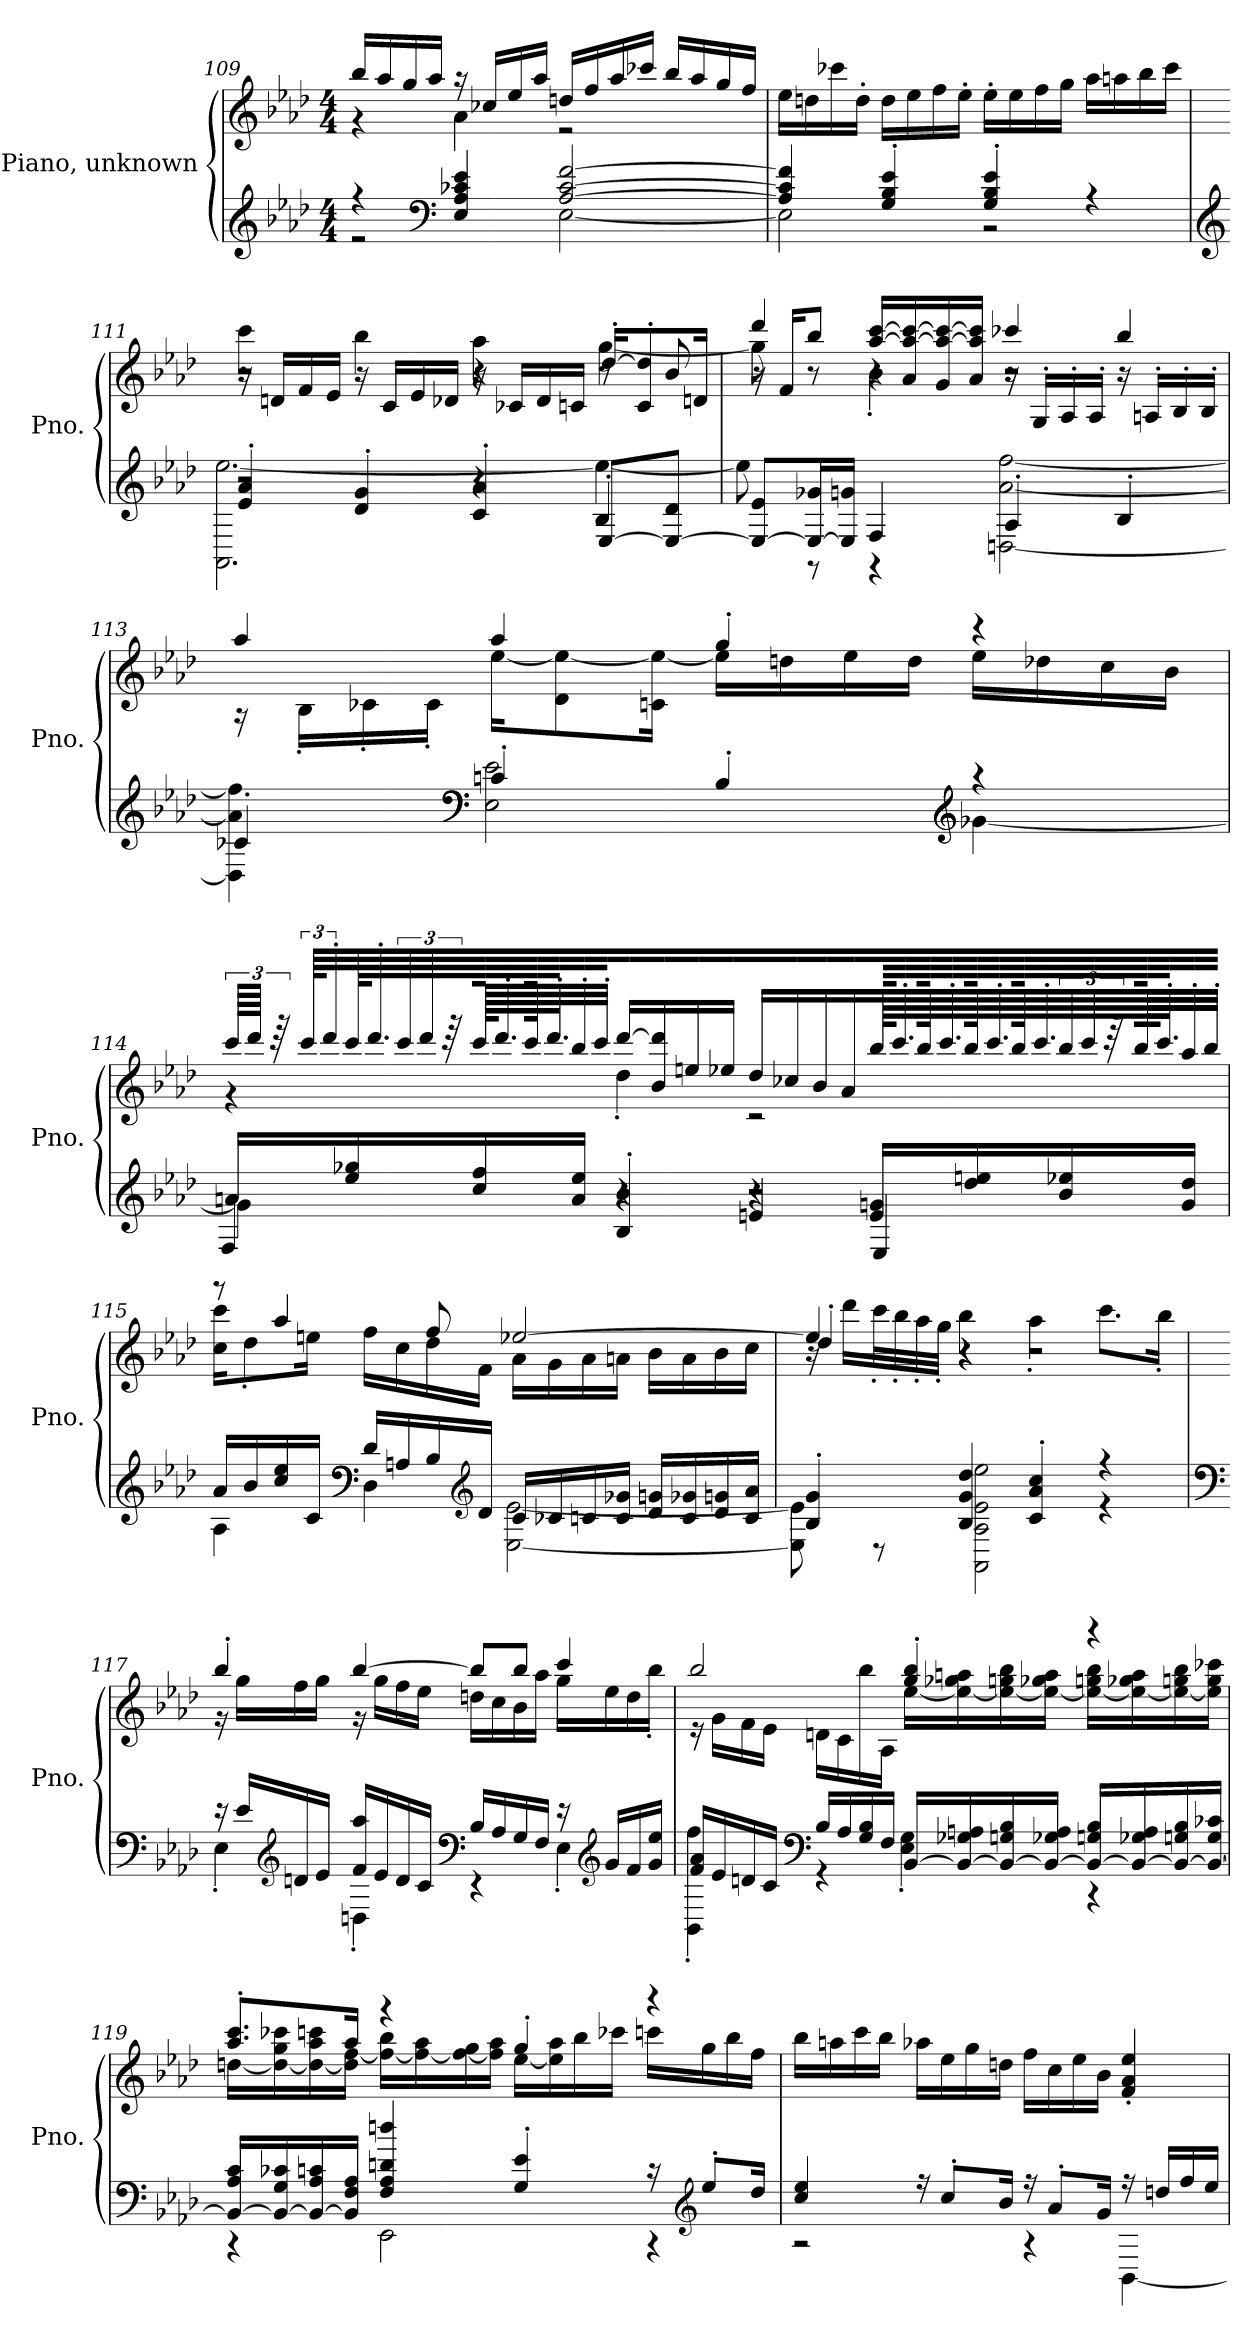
**kern	**kern
*part1	*part1
*staff2	*staff1
*I"Piano, unknown	*
*I'Pno.	*
*clefG2	*clefG2
*k[b-e-a-d-]	*k[b-e-a-d-]
*M4/4	*M4/4
=109	=109
*^	*^
4r	2r	16bb-/LL	4r
.	.	16aa-/	.
.	.	16gg/	.
.	.	16aa-/JJ	.
*clefF4	*	*	*
4E-/ 4A-/ 4c-X/ 4e-/	.	16r	4a-\
.	.	16cc-X/LL	.
.	.	16ee-/	.
.	.	16aa-/JJ	.
[2A-/ [2c-/ [2f/	[2E-\	16ddn/LL	2r
.	.	16ff/	.
.	.	16aa-/	.
.	.	16ccc-X/JJ	.
.	.	16bb-/LL	.
.	.	16aa-/	.
.	.	16gg/	.
.	.	16ff/JJ	.
*	*	*v	*v
!!LO:LB:g=z
=110	=110	=110
4A-/] 4c-/] 4f/]	2E-\]	16ee-\LL
.	.	16ddn\
.	.	16ccc-X\
.	.	16dd'\JJ
4G/' 4B-/' 4e-/'	.	16dd\LL
.	.	16ee-\
.	.	16ff\
.	.	16ee-'\JJ
4G/' 4B-/' 4e-/'	2r	16ee-'\LL
.	.	16ee-\
.	.	16ff\
.	.	16gg\JJ
4r	.	16aa-\LL
.	.	16aan\
.	.	16bb-\
.	.	16ccc-\JJ
*v	*v	*
=111	=111
*clefG2	*
*^	*^
*	*^	*	*^
4e-/' 4a-/'	2.AA-\ [2.ee-\	2r	2r	4ccc\	16r
.	.	.	.	.	16dn/LL
.	.	.	.	.	16f/
.	.	.	.	.	16e-/JJ
4d-/' 4g/'	.	.	.	4bb-\	16r
.	.	.	.	.	16c/LL
.	.	.	.	.	16e-/
.	.	.	.	.	16d-X/JJ
4c/' 4a-/'	.	4r	4r	4aa-\	16r
.	.	.	.	.	16c-X/LL
.	.	.	.	.	16d-/
.	.	.	.	.	16cn/JJ
[8E-/L	4ee-\_	4B-'/	8r	[4gg\	[16dd-'/KL
.	.	.	.	.	8c/' 8dd-/]'
8E-/_ 8d-/J	.	.	8b-/	.	.
.	.	.	.	.	16dn/Jk
*	*v	*v	*	*	*
!!LO:LB:g=z	!!	!!
=112	=112	=112	=112	=112
8E-/_ 8e-/L	8ee-\]	4ddd-/	8gg\]	16r
.	.	.	.	16f/KL
16E-/_ 16g-X/L	8r	.	8r	8bb-/J
16E-/] 16gn/JJ	.	.	.	.
4F/	4r	4r	4b-'\	[16aa-/ [16ccc/LL
.	.	.	.	16a-/ 16aa-/_ 16ccc/_
.	.	.	.	16g/ 16aa-/_ 16ccc/_
.	.	.	.	16a-/ 16aa-/] 16ccc/]JJ
4A-'/	[2Dn\ [2a-\ [2ff\	4ccc-X/	2r	16r
.	.	.	.	16G'/LL
.	.	.	.	16A-'/
.	.	.	.	16A-'/JJ
4B-'/	.	4bb-/	.	16r
.	.	.	.	16An'/LL
.	.	.	.	16B-'/
.	.	.	.	16B-'/JJ
*	*	*	*v	*v
!!LO:LB:g=z
=113	=113	=113	=113
4c-X'/	4D\] 4a-\] 4ff\]	4aa-/	16r
.	.	.	16B-'\LL
.	.	.	16c-X'\
.	.	.	16c-'\JJ
*clefF4	*	*	*
4cn'/	2E-\ 2e-\	4aa-/	[16ee-\KL
.	.	.	8d-\ 8ee-\_
.	.	.	16cn\ 16ee-\_Jk
4B-'/	.	4gg'/	16ee-\LL]
.	.	.	16ddn\
.	.	.	16ee-\
.	.	.	16dd\JJ
*clefG2	*	*	*
4r	[4g-X\	4r	16ee-\LL
.	.	.	16dd-X\
.	.	.	16cc\
.	.	.	16b-\JJ
!!LO:PB:g=z	!!
=114	=114	=114	=114
*	*^	*	*
16an/LL	4g-\]	4F/	96ccc/LLLL	4r
.	.	.	96ddd-/JJJJ	.
.	.	.	96r	.
.	.	.	96ccc/KLLL	.
.	.	.	48ddd-'/	.
16ee-/ 16gg-X/	.	.	128ccc/KL	.
.	.	.	64.ddd-'/	.
.	.	.	96ccc/	.
.	.	.	96ddd-/JJJJ	.
.	.	.	96r	.
16cc/ 16ff/	.	.	128ccc/KLLLL	.
.	.	.	64.ddd-'/	.
.	.	.	128ccc/K	.
.	.	.	64.ddd-'/J	.
16a/ 16ee-/JJ	.	.	32bb-'/	.
.	.	.	32ccc'/JJJ	.
4B-/' 4b-/'	4r	4r	[16ddd-/LL	4dd-'\
.	.	.	16b-/ 16ddd-/]	.
.	.	.	16een/	.
.	.	.	16ee-X/JJ	.
4en/	2r	4r	16dd-/LL	2r
.	.	.	16cc-X/	.
.	.	.	16b-/	.
.	.	.	16a-/	.
16e/ 16gn/LL	.	4E-/	128bb-/KLL	.
.	.	.	64.ccc'/	.
.	.	.	128bb-/K	.
.	.	.	64.ccc'/	.
16dd-/ 16een/	.	.	128bb-/K	.
.	.	.	64.ccc'/	.
.	.	.	128bb-/K	.
.	.	.	64.ccc'/	.
16b-/ 16ee-X/	.	.	96bb-/	.
.	.	.	96ccc/JJJJ	.
.	.	.	96r	.
.	.	.	128bb-/KLLLL	.
.	.	.	64.ccc'/J	.
16g/ 16dd-/JJ	.	.	32aa-'/	.
.	.	.	32bb-'/JJJ	.
*	*v	*v	*	*
!!LO:LB:g=z	!!
=115	=115	=115	=115
16a-/LL	4A-\	8r	16cc\ 16ccc\KL
16b-/	.	.	8dd-'\
16cc/ 16ee-/	.	4aa-/	.
16c/JJ	.	.	16een\Jk
*clefF4	*	*	*
16d-/LL	4D-\	.	16ff\LL
16An/	.	.	16cc\
16B-/	.	8ff/	16dd-\
*clefG2	*	*	*
16d-/JJ	.	.	16f\JJ
16c/LL	[2E-\ [2e-\	[2ee-X/	16a-\LL
16c-X/	.	.	16g\
16cn/	.	.	16a-\
16c/ 16g-X/JJ	.	.	16an\JJ
16d-/ 16gn/LL	.	.	16b-\LL
16c/ 16g-X/	.	.	16a\
16d-/ 16gn/	.	.	16b-\
16c/ 16a-/JJ	.	.	16cc\JJ
=116	=116	=116	=116
*	*	*	*^
4B-/' 4g/'	8E-\] 8e-\]	4ee-/]	16r	4dd-'/
.	.	.	16ddd-\LL	.
.	8r	.	32ccc'\L	.
.	.	.	32bb-'\	.
.	.	.	32aa-'\	.
.	.	.	32gg'\JJJ	.
4B-/ 4g/ 4dd-/	2AA-\ 2A-\ 2e-\ 2ee-\	4r	4bb-\	4r
4c/' 4a-/' 4cc/'	.	2r	4aa-'\	2r
4r	4r	.	8.ccc\L	.
.	.	.	16bb-'\Jk	.
*	*	*v	*v	*v
!!LO:LB:g=z
=117	=117	=117
*clefF4	*	*
*	*	*^
16r	4E-'\	4bb-'/	16r
16e-/LL	.	.	16gg\LL
*clefG2	*	*	*
16dn/	.	.	16ff\
16e-/JJ	.	.	16gg\JJ
16f/ 16aa-/LL	4Dn'\	[4bb-/	16r
16e-/	.	.	16gg\LL
16d/	.	.	16ff\
16c/JJ	.	.	16ee-\JJ
*clefF4	*	*	*
16B-/LL	4r	8bb-/L]	16ddn\LL
16A-/	.	.	16cc\
16G/	.	8bb-/J	16b-\
16F/JJ	.	.	16aa-\JJ
16r	4E-'\	4ccc/	16gg\LL
*clefG2	*	*	*
16g/LL	.	.	16ee-\
16f/	.	.	16dd\
16g/ 16ee-/JJ	.	.	16bb-'\JJ
!!LO:LB:g=z	!!
=118	=118	=118	=118
16f/ 16a-/LL	4BB-\' 4ff\'	2bb-/	16r
16e-/	.	.	16g\LL
16dn/	.	.	16f\
16c/JJ	.	.	16e-\JJ
*clefF4	*	*	*
16B-/LL	4r	.	16dn\LL
16A-/	.	.	16c\
16G/ 16B-/	.	.	16bb-\
16F/JJ	.	.	16A-\JJ
[16BB-/LL	4E-\' 4G\'	4gg/' 4bb-/'	[16ee-\LL
16BB-/_ 16G-X/ 16An/	.	.	16ee-\_ 16gg-X\ 16aan\
16BB-/_ 16Gn/ 16B-/	.	.	16ee-\_ 16ggn\ 16bb-\
16BB-/_ 16G-X/ 16A/JJ	.	.	16ee-\_ 16gg-X\ 16aa\JJ
16BB-/_ 16Gn/ 16B-/LL	4r	4r	16ee-\_ 16ggn\ 16bb-\LL
16BB-/_ 16G-X/ 16A/	.	.	16ee-\_ 16gg-X\ 16aa\
16BB-/_ 16Gn/ 16B-/	.	.	16ee-\_ 16ggn\ 16bb-\
16BB-/_ 16G/ 16c-X/JJ	.	.	16ee-\] 16gg\ 16ccc-X\JJ
!!LO:LB:g=z	!!
=119	=119	=119	=119
16BB-/_ 16A-/ 16c/LL	4r	8.aa-/' 8.ccc/'L	[16ddn\LL
16BB-/_ 16G/ 16c-X/	.	.	16dd\_ 16gg\ 16ccc-X\
16BB-/_ 16A-/ 16cn/	.	.	16dd\_ 16aa-\ 16cccn\
16BB-/] 16F/ 16A-/JJ	.	16aa-/Jk	16dd\] [16ff\JJ
4F/ 4A-/ 4dn/ 4ddn/	2EE-\	4r	16ff\_ 16bb-\LL
.	.	.	16ff\_ 16aa-\
.	.	.	16ff\_ 16gg\
.	.	.	16ff\] 16aa-\JJ
4G/' 4e-/'	.	4gg'/	[16ee-\LL
.	.	.	16ee-\] 16aa-\
.	.	.	16bb-\
.	.	.	16ccc-X\JJ
16r	4r	4r	16cccn\LL
*clefG2	*	*	*
8ee-'/L	.	.	16gg\
.	.	.	16bb-\
16dd/Jk	.	.	16ff\JJ
*	*	*v	*v
=120	=120	=120
4cc/ 4ee-/	2r	16bb-\LL
.	.	16aan\
.	.	16ccc\
.	.	16bb-\JJ
16r	.	16aa-X\LL
8cc'/L	.	16ee-\
.	.	16gg\
16b-/Jk	.	16ddn\JJ
16r	4r	16ff\LL
8a-'/L	.	16cc\
.	.	16ee-\
16g/Jk	.	16b-\JJ
16r	[4BB-\	4f/' 4a-/' 4ee-/'
16ddn/LL	.	.
16ff/	.	.
16ee-/JJ	.	.
*v	*v	*
=	=
*-	*-
